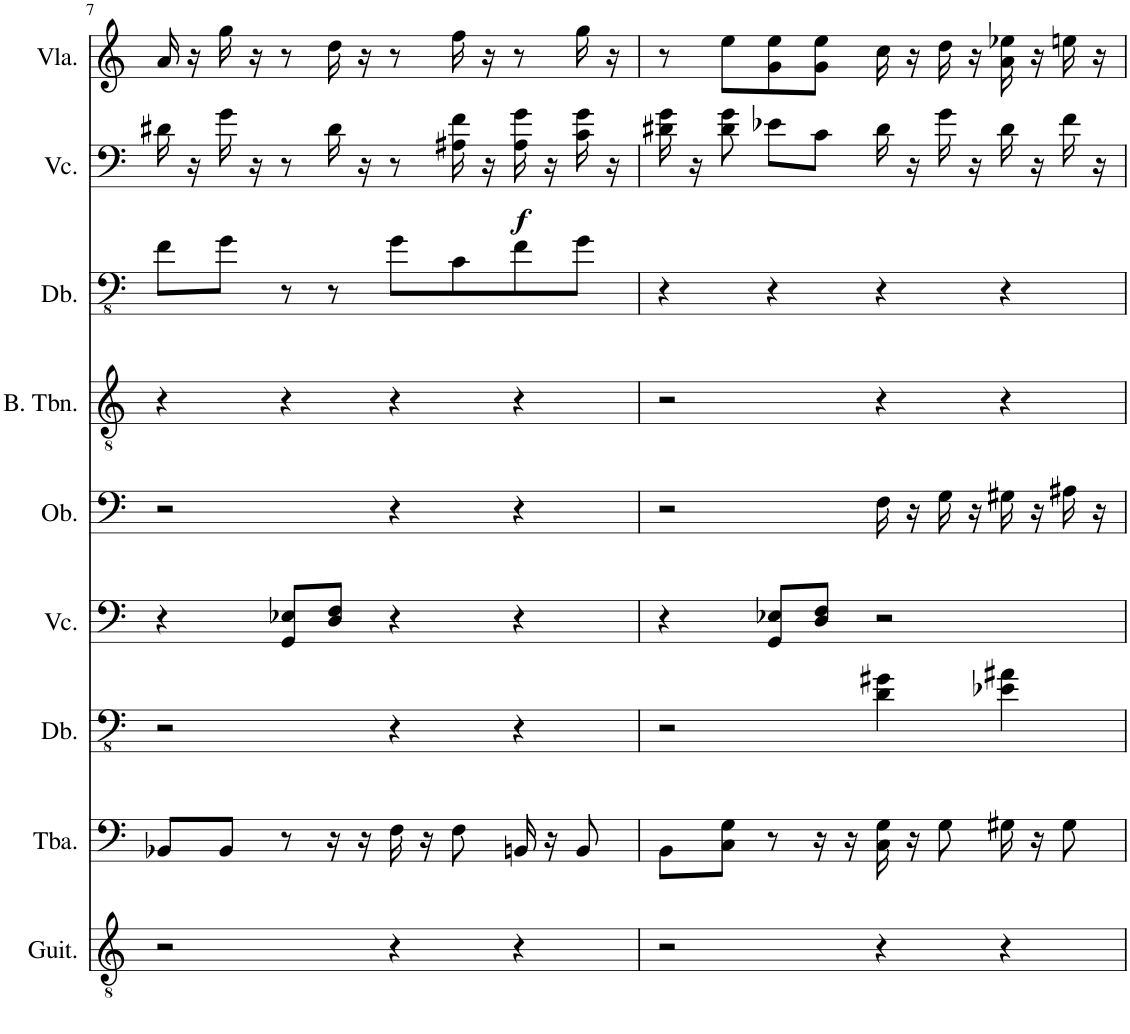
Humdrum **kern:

**kern	**kern	**kern	**kern	**kern	**kern	**kern	**kern	**dynam	**kern
*part9	*part8	*part7	*part6	*part5	*part4	*part3	*part2	*part2	*part1
*staff9	*staff8	*staff7	*staff6	*staff5	*staff4	*staff3	*staff2	*staff2	*staff1
*I"Classical Guitar	*I"Tuba	*I"Double Bass	*I"Violoncello	*I"Oboe	*I"Bass Trombone	*I"Double Bass	*I"Violoncello	*	*I"Viola
*I'Guit.	*I'Tba.	*I'Db.	*I'Vc.	*I'Ob.	*I'B. Tbn.	*I'Db.	*I'Vc.	*	*I'Vla.
!!LO:PB:g=z
*clefGv2	*clefF4	*clefFv4	*clefF4	*clefF4	*clefGv2	*clefFv4	*clefF4	*	*clefG2
*	*	*Trd7c12	*	*Trd-14c-24	*	*Trd7c12	*	*	*
*k[]	*k[]	*k[]	*k[]	*k[]	*k[]	*k[]	*k[]	*	*k[]
*M4/4	*M4/4	*M4/4	*M4/4	*M4/4	*M4/4	*M4/4	*M4/4	*	*M4/4
=7	=7	=7	=7	=7	=7	=7	=7	=7	=7
2r	8BB-X/L	2r	4r	2r	4r	8F\L	16d#X\	.	16a/
.	.	.	.	.	.	.	16r	.	16r
.	8BB-/J	.	.	.	.	8G\J	16g\	.	16gg\
.	.	.	.	.	.	.	16r	.	16r
.	8r	.	8GG/ 8E-X/L	.	4r	8r	8r	.	8r
.	16r	.	8D/ 8F/J	.	.	8r	16d#\	.	16dd\
.	16r	.	.	.	.	.	16r	.	16r
4r	16F\	4r	4r	4r	4r	8G\L	8r	.	8r
.	16r	.	.	.	.	.	.	.	.
.	8F\	.	.	.	.	8C\	16A#X\ 16f\	.	16ff\
.	.	.	.	.	.	.	16r	.	16r
!	!	!	!	!	!	!	!	!LO:DY:b	!
4r	16BBn/	4r	4r	4r	4r	8F\	16A#\ 16g\	f	8r
.	16r	.	.	.	.	.	16r	.	.
.	8BB/	.	.	.	.	8G\J	16c\ 16g\	.	16gg\
.	.	.	.	.	.	.	16r	.	16r
=8	=8	=8	=8	=8	=8	=8	=8	=8	=8
2r	8BB\L	2r	4r	2r	2r	4r	16d#X\ 16g\	.	8r
.	.	.	.	.	.	.	16r	.	.
.	8C\ 8G\J	.	.	.	.	.	8d#\ 8g\	.	8ee\L
.	8r	.	8GG/ 8E-X/L	.	.	4r	8e-X\L	.	8g\ 8ee\
.	16r	.	8D/ 8F/J	.	.	.	8c\J	.	8g\ 8ee\J
.	16r	.	.	.	.	.	.	.	.
4r	16C\ 16G\	4D\ 4G#X\	2r	16F\	4r	4r	16d#\	.	16cc\
.	16r	.	.	16r	.	.	16r	.	16r
.	8G\	.	.	16G\	.	.	16g\	.	16dd\
.	.	.	.	16r	.	.	16r	.	16r
4r	16G#X\	4E-X\ 4A#X\	.	16G#X\	4r	4r	16d#\	.	16a\ 16ee-X\
.	16r	.	.	16r	.	.	16r	.	16r
.	8G#\	.	.	16A#X\	.	.	16f\	.	16een\
.	.	.	.	16r	.	.	16r	.	16r
=	=	=	=	=	=	=	=	=	=
*-	*-	*-	*-	*-	*-	*-	*-	*-	*-
